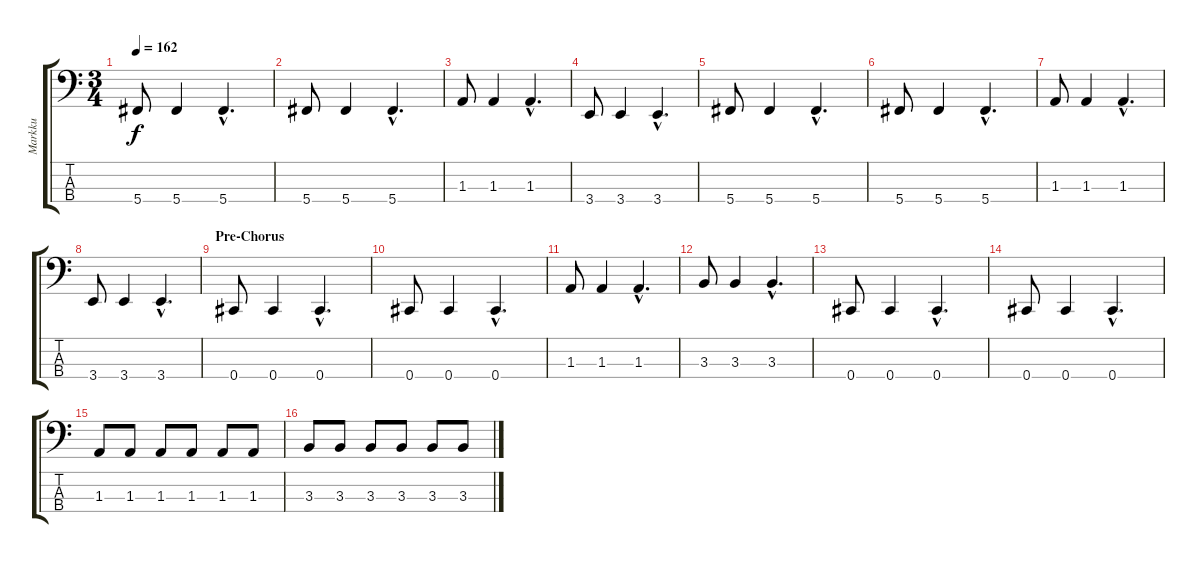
\track ("Markku" "Markku") {instrument electricbasspick}
\staff {score tabs}
\tuning (Gb2 Db2 Ab1 Db1) {hide}
\ts (3 4)
\tempo 162
\clef f4
\ks c
5.4.8{dy f} 5.4.4 5.4{hac}.4{d} |
5.4.8 5.4.4 5.4{hac}.4{d} |
1.3.8 1.3.4 1.3{hac}.4{d} |
3.4.8 3.4.4 3.4{hac}.4{d} |
5.4.8 5.4.4 5.4{hac}.4{d} |
5.4.8 5.4.4 5.4{hac}.4{d} |
1.3.8 1.3.4 1.3{hac}.4{d} |
3.4.8 3.4.4 3.4{hac}.4{d} |
\section ("" "Pre-Chorus")
0.4.8 0.4.4 0.4{hac}.4{d} |
0.4.8 0.4.4 0.4{hac}.4{d} |
1.3.8 1.3.4 1.3{hac}.4{d} |
3.3.8 3.3.4 3.3{hac}.4{d} |
0.4.8 0.4.4 0.4{hac}.4{d} |
0.4.8 0.4.4 0.4{hac}.4{d} |
1.3.8 1.3.8 1.3.8 1.3.8 1.3.8 1.3.8 |
3.3.8 3.3.8 3.3.8 3.3.8 3.3.8 3.3.8
